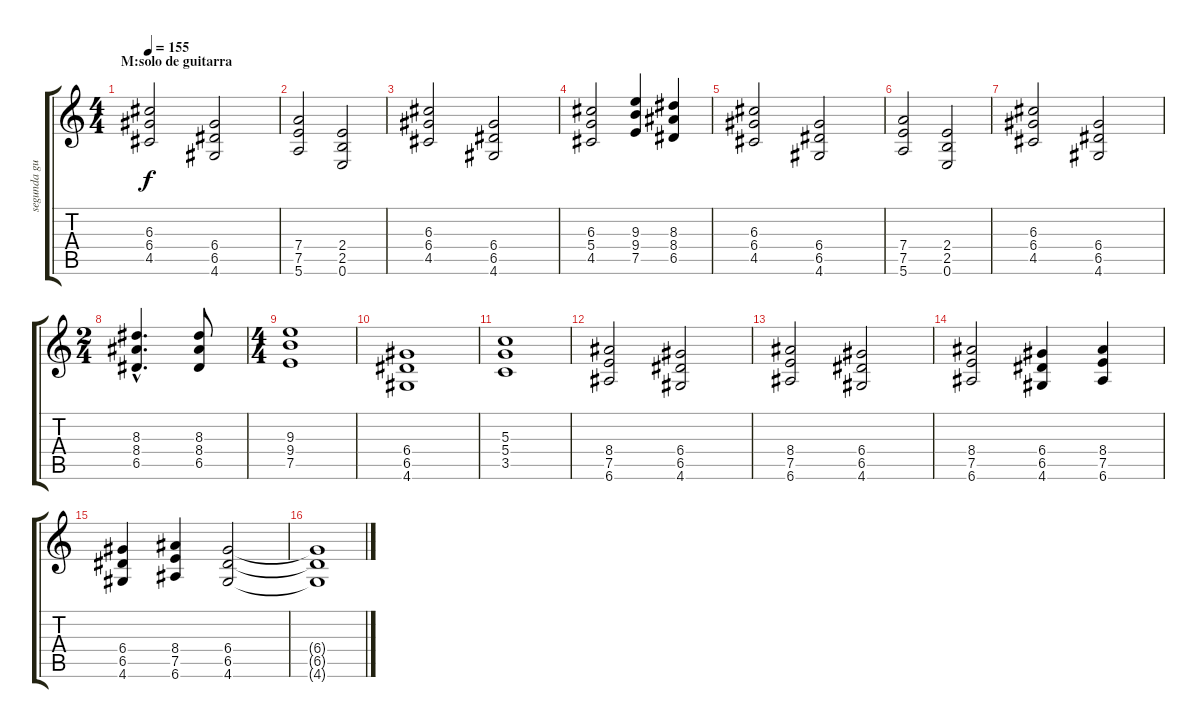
\track ("segunda guitarra" "segunda gu") {instrument distortionguitar}
\staff {score tabs}
\tuning (E4 B3 G3 D3 A2 E2) {hide}
\ts (4 4)
\section ("" "M:solo de guitarra")
\tempo 155
\clef g2
\ks c
(6.3 6.4 4.5).2{dy f volume 9 balance 8 instrument distortionguitar} (6.4 6.5 4.6).2 |
(7.4 7.5 5.6).2 (2.4 2.5 0.6).2 |
(6.3 6.4 4.5).2 (6.4 6.5 4.6).2 |
(6.3 5.4 4.5).2 (9.3 9.4 7.5).4 (8.3 8.4 6.5).4 |
(6.3 6.4 4.5).2 (6.4 6.5 4.6).2 |
(7.4 7.5 5.6).2 (2.4 2.5 0.6).2 |
(6.3 6.4 4.5).2 (6.4 6.5 4.6).2 |
\ts (2 4)
(8.3{hac} 8.4{hac} 6.5{hac}).4{d} (8.3 8.4 6.5).8 |
\ts (4 4)
(9.3 9.4 7.5).1 |
(6.4 6.5 4.6).1 |
(5.3 5.4 3.5).1 |
(8.4 7.5 6.6).2 (6.4 6.5 4.6).2 |
(8.4 7.5 6.6).2 (6.4 6.5 4.6).2 |
(8.4 7.5 6.6).2 (6.4 6.5 4.6).4 (8.4 7.5 6.6).4 |
(6.4 6.5 4.6).4 (8.4 7.5 6.6).4 (6.4 6.5 4.6).2 |
(6.4{t} 6.5{t} 4.6{t}).1
